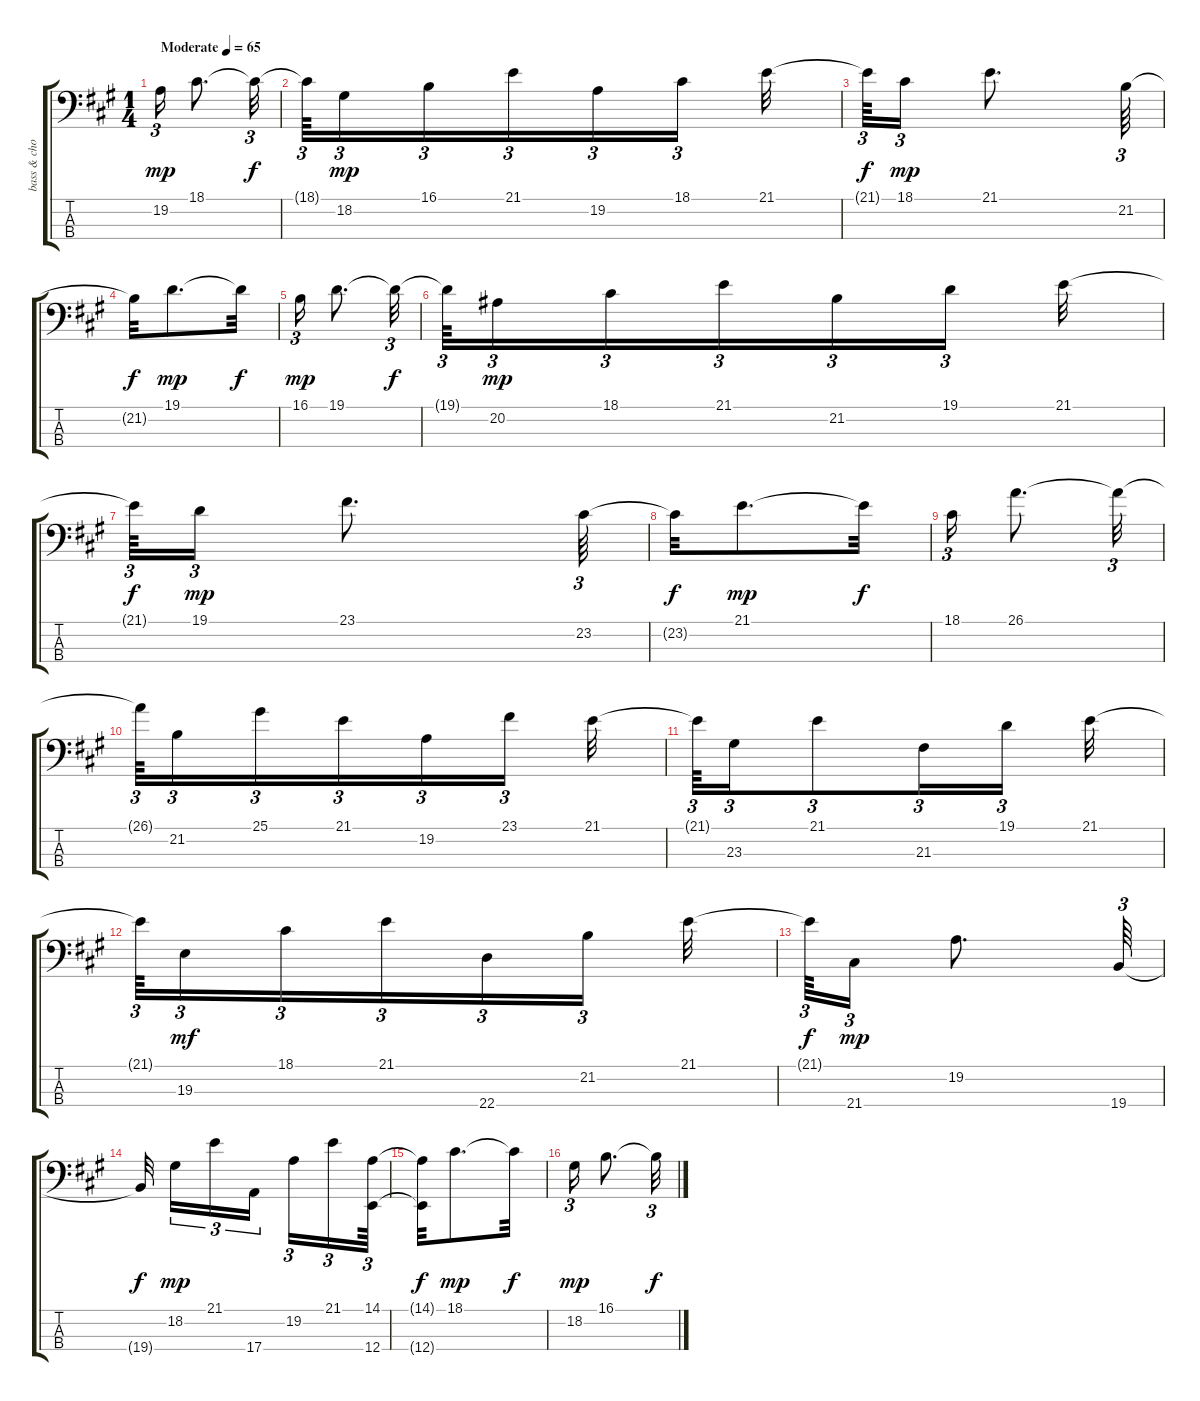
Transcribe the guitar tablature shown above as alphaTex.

\track ("bass & chord        " "bass & cho") {instrument electricgrandpiano}
\staff {score tabs}
\tuning (G2 D2 A1 E1) {hide}
\ts (1 4)
\tempo (65 "Moderate")
\clef f4
\ks a
19.2.16{tu (3 2) dy mp instrument electricgrandpiano} 18.1.8{d} 18.1{t}.32{tu (3 2) dy f} |
18.1{t}.64{tu (3 2)} 18.2.16{tu (3 2) dy mp} 16.1.16{tu (3 2)} 21.1.16{tu (3 2)} 19.2.16{tu (3 2)} 18.1.16{tu (3 2)} 21.1.32 |
21.1{t}.64{tu (3 2) dy f} 18.1.16{tu (3 2) dy mp} 21.1.8{d} 21.2.64{tu (3 2)} |
21.2{t}.32{dy f} 19.1.8{d dy mp} 19.1{t}.32{dy f} |
16.1.16{tu (3 2) dy mp} 19.1.8{d} 19.1{t}.32{tu (3 2) dy f} |
19.1{t}.64{tu (3 2)} 20.2.16{tu (3 2) dy mp} 18.1.16{tu (3 2)} 21.1.16{tu (3 2)} 21.2.16{tu (3 2)} 19.1.16{tu (3 2)} 21.1.32 |
21.1{t}.64{tu (3 2) dy f} 19.1.16{tu (3 2) dy mp} 23.1.8{d} 23.2.64{tu (3 2)} |
23.2{t}.32{dy f} 21.1.8{d dy mp} 21.1{t}.32{dy f} |
18.1.16{tu (3 2)} 26.1.8{d} 26.1{t}.32{tu (3 2)} |
26.1{t}.64{tu (3 2)} 21.2.16{tu (3 2)} 25.1.16{tu (3 2)} 21.1.16{tu (3 2)} 19.2.16{tu (3 2)} 23.1.16{tu (3 2)} 21.1.32 |
21.1{t}.64{tu (3 2)} 23.3.16{tu (3 2)} 21.1.8{tu (3 2)} 21.3.16{tu (3 2)} 19.1.16{tu (3 2)} 21.1.32 |
21.1{t}.64{tu (3 2)} 19.3.16{tu (3 2) dy mf} 18.1.16{tu (3 2)} 21.1.16{tu (3 2)} 22.4.16{tu (3 2)} 21.2.16{tu (3 2)} 21.1.32 |
21.1{t}.64{tu (3 2) dy f} 21.4.16{tu (3 2) dy mp} 19.2.8{d} 19.4.64{tu (3 2)} |
19.4{t}.32{dy f} 18.2.16{tu (3 2) dy mp} 21.1.16{tu (3 2)} 17.4.16{tu (3 2)} 19.2.16{tu (3 2)} 21.1.16{tu (3 2)} (14.1 12.4).64{tu (3 2)} |
(14.1{t} 12.4{t}).32{dy f} 18.1.8{d dy mp} 18.1{t}.32{dy f} |
18.2.16{tu (3 2) dy mp} 16.1.8{d} 16.1{t}.32{tu (3 2) dy f}
